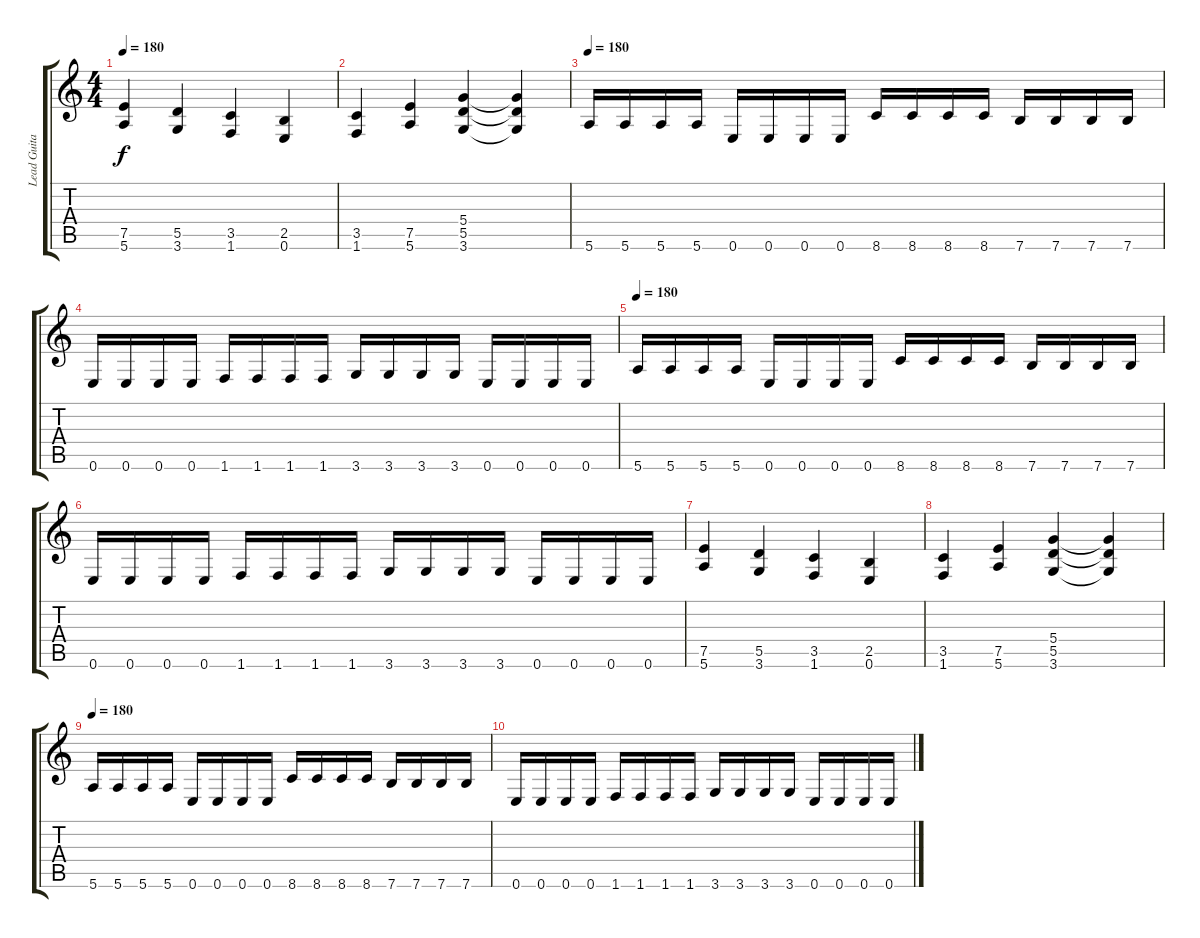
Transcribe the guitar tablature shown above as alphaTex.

\track ("Lead Guitar" "Lead Guita") {instrument electricguitarmuted}
\staff {score tabs}
\tuning (E4 B3 G3 D3 A2 E2) {hide}
\ts (4 4)
\tempo 180
\clef g2
\ks c
(7.5 5.6).4{dy f} (5.5 3.6).4 (3.5 1.6).4 (2.5 0.6).4 |
(3.5 1.6).4 (7.5 5.6).4 (5.4 5.5 3.6).4 (5.4{t} 5.5{t} 3.6{t}).4 |
\tempo 180
5.6.16 5.6.16 5.6.16 5.6.16 0.6.16 0.6.16 0.6.16 0.6.16 8.6.16 8.6.16 8.6.16 8.6.16 7.6.16 7.6.16 7.6.16 7.6.16 |
0.6.16 0.6.16 0.6.16 0.6.16 1.6.16 1.6.16 1.6.16 1.6.16 3.6.16 3.6.16 3.6.16 3.6.16 0.6.16 0.6.16 0.6.16 0.6.16 |
\tempo 180
5.6.16 5.6.16 5.6.16 5.6.16 0.6.16 0.6.16 0.6.16 0.6.16 8.6.16 8.6.16 8.6.16 8.6.16 7.6.16 7.6.16 7.6.16 7.6.16 |
0.6.16 0.6.16 0.6.16 0.6.16 1.6.16 1.6.16 1.6.16 1.6.16 3.6.16 3.6.16 3.6.16 3.6.16 0.6.16 0.6.16 0.6.16 0.6.16 |
(7.5 5.6).4 (5.5 3.6).4 (3.5 1.6).4 (2.5 0.6).4 |
(3.5 1.6).4 (7.5 5.6).4 (5.4 5.5 3.6).4 (5.4{t} 5.5{t} 3.6{t}).4 |
\tempo 180
5.6.16 5.6.16 5.6.16 5.6.16 0.6.16 0.6.16 0.6.16 0.6.16 8.6.16 8.6.16 8.6.16 8.6.16 7.6.16 7.6.16 7.6.16 7.6.16 |
0.6.16 0.6.16 0.6.16 0.6.16 1.6.16 1.6.16 1.6.16 1.6.16 3.6.16 3.6.16 3.6.16 3.6.16 0.6.16 0.6.16 0.6.16 0.6.16
